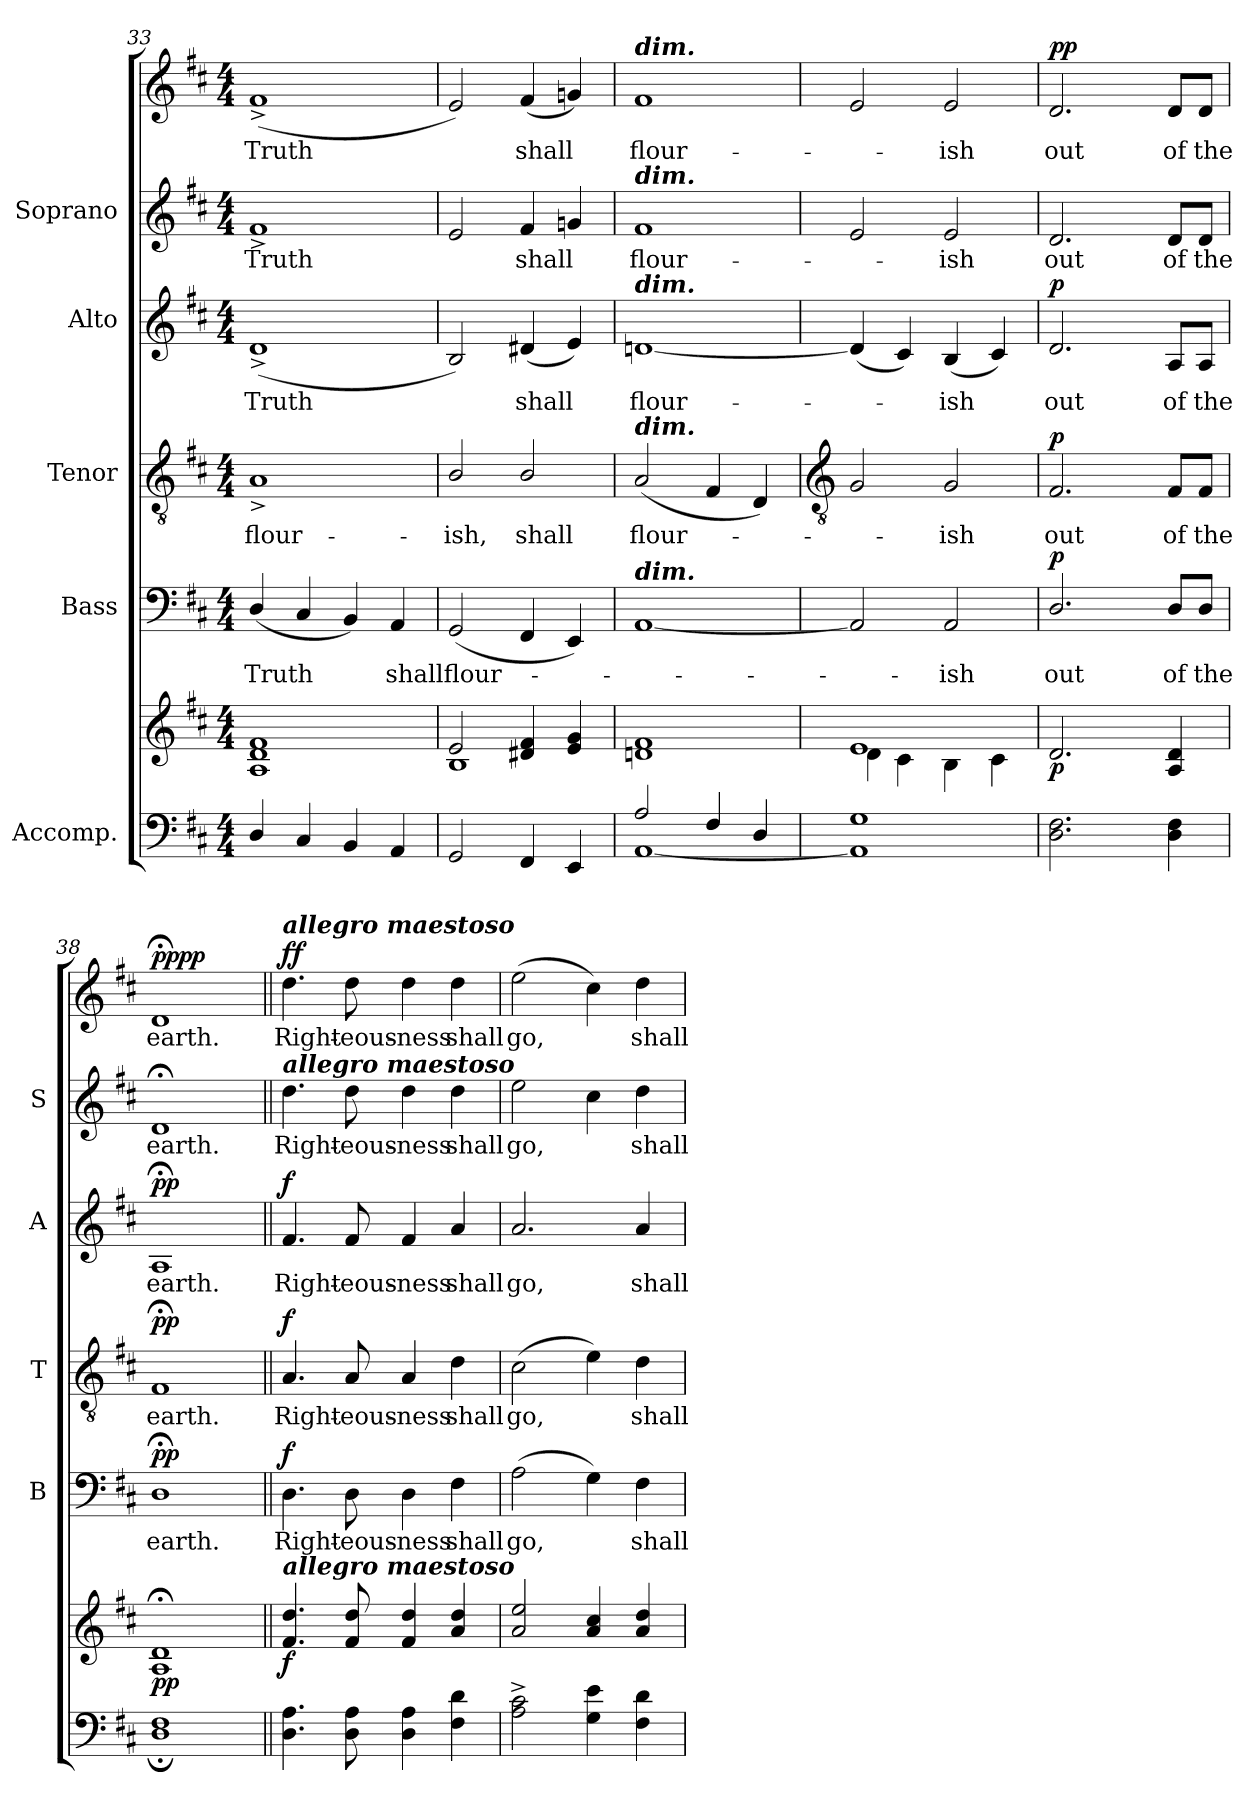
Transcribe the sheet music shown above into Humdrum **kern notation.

**kern	**kern	**dynam	**kern	**text	**dynam	**kern	**text	**dynam	**kern	**text	**dynam	**kern	**text	**kern	**text	**dynam
*part5	*part5	*part5	*part4	*part4	*part4	*part3	*part3	*part3	*part2	*part2	*part2	*part1	*part1	*part1	*part1	*part1
*staff7	*staff6	*staff6/7	*staff5	*staff5	*staff5	*staff4	*staff4	*staff4	*staff3	*staff3	*staff3	*staff2	*staff2	*staff1	*staff1	*staff1/2
*I"Accomp.	*	*	*I"Bass	*	*	*I"Tenor	*	*	*I"Alto	*	*	*I"Soprano	*	*	*	*
*	*	*	*I'B	*	*	*I'T	*	*	*I'A	*	*	*I'S	*	*	*	*
*clefF4	*clefG2	*	*clefF4	*	*	*clefGv2	*	*	*clefG2	*	*	*	*	*clefG2	*	*
*k[f#c#]	*k[f#c#]	*	*k[f#c#]	*	*	*k[f#c#]	*	*	*k[f#c#]	*	*	*k[f#c#]	*	*k[f#c#]	*	*
*D:	*D:	*	*D:	*	*	*D:	*	*	*D:	*	*	*D:	*	*D:	*	*
*M4/4	*M4/4	*	*M4/4	*	*	*M4/4	*	*	*M4/4	*	*	*M4/4	*	*M4/4	*	*
=33	=33	=33	=33	=33	=33	=33	=33	=33	=33	=33	=33	=33	=33	=33	=33	=33
*^	*^	*	*	*	*	*	*	*	*	*	*	*	*	*	*	*
!	!	!	!	!	!	!LO:LY:b	!	!	!LO:LY:b	!	!	!LO:LY:b	!	!	!LO:LY:b	!	!LO:LY:b	!
4D/	1ryy	1A/ 1d/ 1f#/	1ryy	.	(<4D/	Truth	.	1A^	flour-	.	(<1d^	Truth	.	1f#^	Truth	(<1f#^	Truth	.
4C#	.	.	.	.	4C#	.	.	.	.	.	.	.	.	.	.	.	.	.
4BB	.	.	.	.	4BB)	.	.	.	.	.	.	.	.	.	.	.	.	.
!	!	!	!	!	!	!LO:LY:b	!	!	!	!	!	!	!	!	!	!	!	!
4AA	.	.	.	.	4AA	shall	.	.	.	.	.	.	.	.	.	.	.	.
=34	=34	=34	=34	=34	=34	=34	=34	=34	=34	=34	=34	=34	=34	=34	=34	=34	=34	=34
!	!	!	!	!	!	!LO:LY:b	!	!	!LO:LY:b	!	!	!	!	!	!	!	!	!
2GG	1ryy	2e/	1B\	.	(<2GG	flour-	.	2B/	-ish,	.	2B)	.	.	2e	.	2e)	.	.
!	!	!	!	!	!	!	!	!	!LO:LY:b	!	!	!LO:LY:b	!	!	!LO:LY:b	!	!LO:LY:b	!
4FF#	.	4d#X/ 4f#/	.	.	4FF#	.	.	2B/	shall	.	(<4d#X	shall	.	4f#	shall	(<4f#	shall	.
4EE	.	4e/ 4g/	.	.	4EE)	.	.	.	.	.	4e)	.	.	4gn	.	4gn)	.	.
=35	=35	=35	=35	=35	=35	=35	=35	=35	=35	=35	=35	=35	=35	=35	=35	=35	=35	=35
!	!	!	!	!	!	!	!	!	!	!	!	!	!	!	!	!LO:TX:a:Bi:t=dim.	!	!
!	!	!	!	!	!	!	!	!	!	!	!	!	!	!LO:TX:a:Bi:t=dim.	!	!	!	!
!	!	!	!	!	!	!	!	!	!	!	!LO:TX:a:Bi:t=dim.	!	!	!	!	!	!	!
!	!	!	!	!	!	!	!	!LO:TX:a:Bi:t=dim.	!	!	!	!	!	!	!	!	!	!
!	!	!	!	!	!LO:TX:a:Bi:t=dim.	!	!	!	!	!	!	!	!	!	!	!	!	!
!	!	!	!	!	!	!	!	!	!LO:LY:b	!	!	!LO:LY:b	!	!	!LO:LY:b	!	!LO:LY:b	!
2A/	[1AA\	1dn/ 1f#/	1ryy	.	[1AA	.	.	(<2A	flour-	.	[1dn	flour-	.	1f#	flour-	1f#	flour-	.
4F#/	.	.	.	.	.	.	.	4F#	.	.	.	.	.	.	.	.	.	.
4D/	.	.	.	.	.	.	.	4D)	.	.	.	.	.	.	.	.	.	.
!!LO:LB:g=z
=36	=36	=36	=36	=36	=36	=36	=36	=36	=36	=36	=36	=36	=36	=36	=36	=36	=36	=36
*	*	*	*	*	*	*	*	*clefGv2	*	*	*	*	*	*	*	*	*	*
1G/	1AA\]	1e/	4d\	.	2AA]	.	.	2G	.	.	(<4d]	.	.	2e	.	2e	.	.
.	.	.	4c#\	.	.	.	.	.	.	.	4c#)	.	.	.	.	.	.	.
!	!	!	!	!	!	!LO:LY:b	!	!	!LO:LY:b	!	!	!LO:LY:b	!	!	!LO:LY:b	!	!LO:LY:b	!
.	.	.	4B\	.	2AA	ish	.	2G	ish	.	(<4B	ish	.	2e	ish	2e	ish	.
.	.	.	4c#\	.	.	.	.	.	.	.	4c#)	.	.	.	.	.	.	.
=37	=37	=37	=37	=37	=37	=37	=37	=37	=37	=37	=37	=37	=37	=37	=37	=37	=37	=37
!	!	!	!	!LO:DY:b	!	!LO:LY:b	!LO:DY:b	!	!LO:LY:b	!LO:DY:b	!	!LO:LY:b	!LO:DY:b	!	!LO:LY:b	!	!LO:LY:b	!LO:DY:b=2
!	!	!	!	!	!	!	!	!	!	!	!	!	!	!	!	!	!	!LO:DY:n=1:b
2.D\ 2.F#\	2ryy	2.d/	1ryy	p	2.D/	out	p	2.F#	out	p	2.d	out	p	2.d	out	2.d	out	p p
.	2ryy	.	.	.	.	.	.	.	.	.	.	.	.	.	.	.	.	.
!	!	!	!	!	!	!LO:LY:b	!	!	!LO:LY:b	!	!	!LO:LY:b	!	!	!LO:LY:b	!	!LO:LY:b	!
4D\ 4F#\	.	4A/ 4d/	.	.	8D/L	of	.	8F#/L	of	.	8A/L	of	.	8d/L	of	8d/L	of	.
!	!	!	!	!	!	!LO:LY:b	!	!	!LO:LY:b	!	!	!LO:LY:b	!	!	!LO:LY:b	!	!LO:LY:b	!
.	.	.	.	.	8D/J	the	.	8F#/J	the	.	8A/J	the	.	8d/J	the	8d/J	the	.
=38	=38	=38	=38	=38	=38	=38	=38	=38	=38	=38	=38	=38	=38	=38	=38	=38	=38	=38
!	!	!	!	!LO:DY:b	!	!LO:LY:b	!LO:DY:b	!	!LO:LY:b	!LO:DY:b	!	!LO:LY:b	!LO:DY:b	!	!LO:LY:b	!	!LO:LY:b	!LO:DY:b=2
!	!	!	!	!	!	!	!	!	!	!	!	!	!	!	!	!	!	!LO:DY:n=1:b
1F#/	1D;\	1A/;< 1d/;<	1ryy	pp	1D;<	earth.	pp	1F#;<	earth.	pp	1A;<	earth.	pp	1d;<	earth.	1d;<	earth.	pp pp
=39||	=39||	=39||	=39||	=39||	=39||	=39||	=39||	=39||	=39||	=39||	=39||	=39||	=39||	=39||	=39||	=39||	=39||	=39||
!	!	!	!	!	!	!	!	!	!	!	!	!	!	!	!	!LO:TX:a:Bi:t=allegro maestoso	!	!
!	!	!	!	!	!	!	!	!	!	!	!	!	!	!LO:TX:a:Bi:t=allegro maestoso	!	!	!	!
!	!	!LO:TX:a:Bi:t=allegro maestoso	!	!	!	!	!	!	!	!	!	!	!	!	!	!	!	!
!	!	!	!	!LO:DY:b	!	!LO:LY:b	!LO:DY:b	!	!LO:LY:b	!LO:DY:b	!	!LO:LY:b	!LO:DY:b	!	!LO:LY:b	!	!LO:LY:b	!LO:DY:b=2
!	!	!	!	!	!	!	!	!	!	!	!	!	!	!	!	!	!	!LO:DY:n=1:b
4.D\ 4.A\	2ryy	4.f#/ 4.dd/	1ryy	f	4.D	Right-	f	4.A	Right-	f	4.f#	Right-	f	4.dd	Right-	4.dd	Right-	f f
!	!	!	!	!	!	!LO:LY:b	!	!	!LO:LY:b	!	!	!LO:LY:b	!	!	!LO:LY:b	!	!LO:LY:b	!
8D\ 8A\	.	8f#/ 8dd/	.	.	8D	-eous-	.	8A	-eous-	.	8f#	-eous-	.	8dd	-eous-	8dd	-eous-	.
!	!	!	!	!	!	!LO:LY:b	!	!	!LO:LY:b	!	!	!LO:LY:b	!	!	!LO:LY:b	!	!LO:LY:b	!
4D\ 4A\	2ryy	4f#/ 4dd/	.	.	4D	-ness	.	4A	-ness	.	4f#	-ness	.	4dd	-ness	4dd	-ness	.
!	!	!	!	!	!	!LO:LY:b	!	!	!LO:LY:b	!	!	!LO:LY:b	!	!	!LO:LY:b	!	!LO:LY:b	!
4F#\ 4d\	.	4a/ 4dd/	.	.	4F#	shall	.	4d	shall	.	4a	shall	.	4dd	shall	4dd	shall	.
=40	=40	=40	=40	=40	=40	=40	=40	=40	=40	=40	=40	=40	=40	=40	=40	=40	=40	=40
!	!	!	!	!	!	!LO:LY:b	!	!	!LO:LY:b	!	!	!LO:LY:b	!	!	!LO:LY:b	!	!LO:LY:b	!
2A\^ 2c#\^	2ryy	2a/ 2ee/	1ryy	.	(>2A	go,	.	(>2c#	go,	.	2.a	go,	.	2ee	go,	(>2ee	go,	.
4G\ 4e\	2ryy	4a/ 4cc#/	.	.	4G)	.	.	4e)	.	.	.	.	.	4cc#	.	4cc#)	.	.
!	!	!	!	!	!	!LO:LY:b	!	!	!LO:LY:b	!	!	!LO:LY:b	!	!	!LO:LY:b	!	!LO:LY:b	!
4F#\ 4d\	.	4a/ 4dd/	.	.	4F#	shall	.	4d	shall	.	4a	shall	.	4dd	shall	4dd	shall	.
*v	*v	*	*	*	*	*	*	*	*	*	*	*	*	*	*	*	*	*
*	*v	*v	*	*	*	*	*	*	*	*	*	*	*	*	*	*	*
=	=	=	=	=	=	=	=	=	=	=	=	=	=	=	=	=
*-	*-	*-	*-	*-	*-	*-	*-	*-	*-	*-	*-	*-	*-	*-	*-	*-
